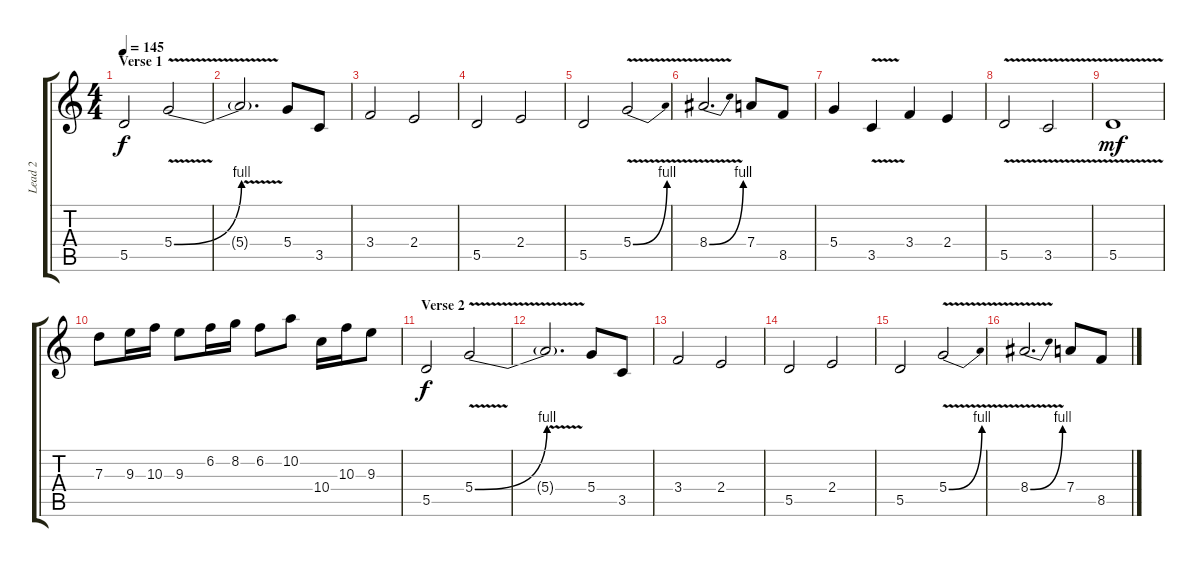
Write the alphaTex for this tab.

\track ("Lead 2" "Lead 2") {instrument distortionguitar}
\staff {score tabs}
\tuning (E4 B3 G3 D3 A2 D2) {hide}
\ts (4 4)
\section ("" "Verse 1")
\tempo 145
\clef g2
\ks c
5.5.2{dy f} 5.4{be (bend 0 0 60 4) v}.2 |
5.4{v t}.2{d} 5.4.8 3.5.8 |
3.4.2 2.4.2 |
5.5.2 2.4.2 |
5.5.2 5.4{be (bend 0 0 60 4) v}.2 |
8.4{be (bend 0 0 60 4) v}.2{d} 7.4.8 8.5.8 |
5.4.4 3.5{v}.4 3.4.4 2.4.4 |
5.5{v}.2 3.5{v}.2 |
5.5{v}.1{dy mf} |
7.3.8 9.3.16 10.3.16 9.3.8 6.2.16 8.2.16 6.2.8 10.2.8 10.4.16 10.3.16 9.3.8 |
\section ("" "Verse 2")
5.5.2{dy f} 5.4{be (bend 0 0 60 4) v}.2 |
5.4{v t}.2{d} 5.4.8 3.5.8 |
3.4.2 2.4.2 |
5.5.2 2.4.2 |
5.5.2 5.4{be (bend 0 0 60 4) v}.2 |
8.4{be (bend 0 0 60 4) v}.2{d} 7.4.8 8.5.8
